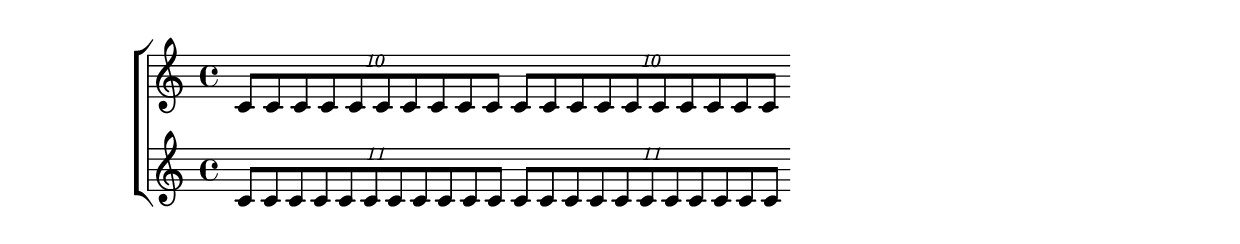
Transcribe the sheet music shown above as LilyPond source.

\version "2.6.0"
\header{
texidoc = "Concurrent tuplets should be equidistant on all staffs.

Note that this only spaces correctly (exactly) when @code{raggedright}
is enabled. For a non-@code{raggedright} case, it still shows a bug: 
uneven spacing. 
"  }



multipart =  \relative c'{ 
    \context StaffGroup << 
                \new Staff  \context Voice { 
                   \times 2/10 {  c8[ c c c c c c c c c] } 
                   \times 2/10 {  c[  c c c c c c c c c] } 
		}
                \new Staff  \context Voice { 
                   \times 2/11 {  c8[ c c c c c c c c c c] } 
                   \times 2/11 {  c[  c c c c c c c c c c] } 
                }
            >>
	}
    
\score{
     { 
	\multipart 
    }

%    \layout { raggedright = ##t }

}


